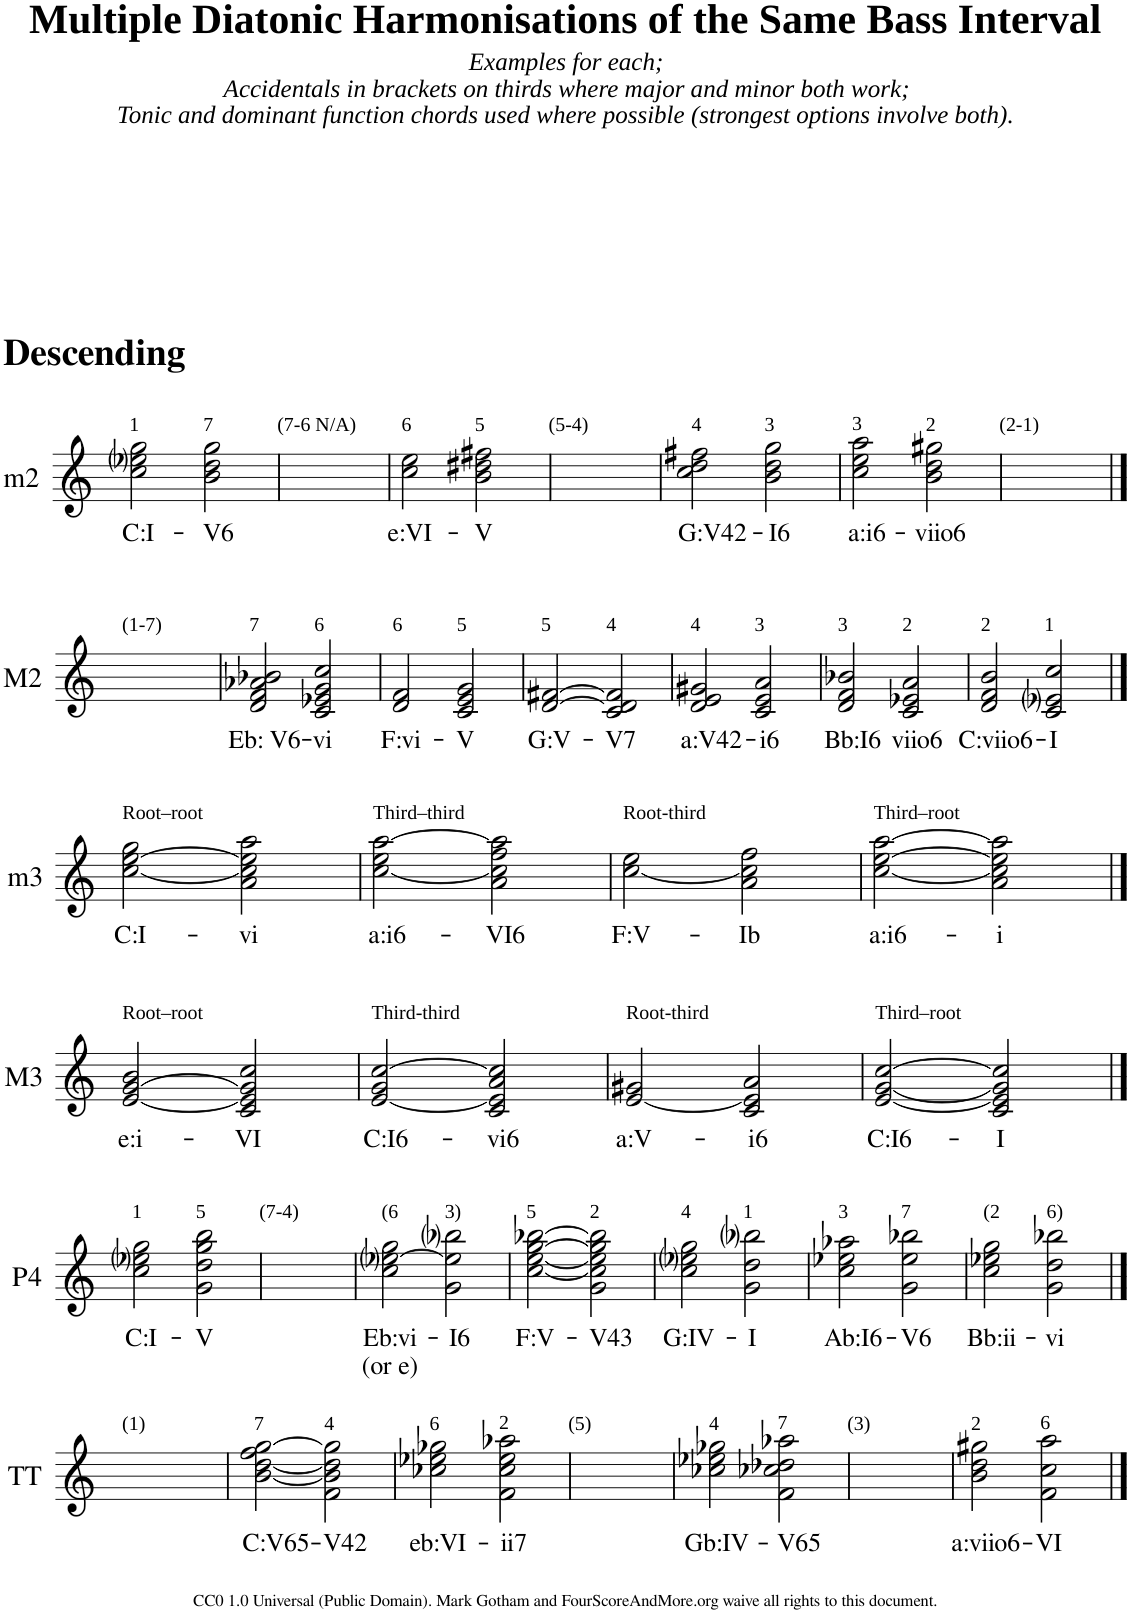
**kern	**text	**kern	**text	**text	**kern	**text	**kern	**text	**kern	**text	**kern	**text
*part6	*part6	*part5	*part5	*part5	*part4	*part4	*part3	*part3	*part2	*part2	*part1	*part1
*staff6	*staff6	*staff5	*staff5	*staff5	*staff4	*staff4	*staff3	*staff3	*staff2	*staff2	*staff1	*staff1
*I"TT	*	*I"P4	*	*	*I"M3	*	*I"m3	*	*I"M2	*	*I"m2	*
*I'TT	*	*I'P4	*	*	*I'M3	*	*I'm3	*	*I'M2	*	*I'm2	*
*stria5	*	*stria5	*	*	*stria5	*	*stria5	*	*stria5	*	*	*
*clefG2	*	*clefG2	*	*	*clefG2	*	*clefG2	*	*clefG2	*	*clefG2	*
*k[]	*	*k[]	*	*	*k[]	*	*k[]	*	*k[]	*	*k[]	*
=1	=1	=1	=1	=1	=1	=1	=1	=1	=1	=1	=1	=1
!	!	!	!	!	!	!	!	!	!	!	!LO:TX:a:B:t=Descending	!
!	!	!	!	!	!	!	!	!	!	!	!LO:TX:a:t=1	!
!	!	!	!	!	!	!	!	!	!	!	!	!LO:LY:b
1r	.	1r	.	.	1r	.	1r	.	1r	.	2cc\ 2ee-i\ 2gg\	C:I-
!	!	!	!	!	!	!	!	!	!	!	!LO:TX:a:t=7	!
!	!	!	!	!	!	!	!	!	!	!	!	!LO:LY:b
.	.	.	.	.	.	.	.	.	.	.	2b\ 2dd\ 2gg\	-V6
=2	=2	=2	=2	=2	=2	=2	=2	=2	=2	=2	=2	=2
!	!	!	!	!	!	!	!	!	!	!	!LO:TX:a:t=(7-6 N/A)	!
1r	.	1r	.	.	1r	.	1r	.	1r	.	1ryy	.
=3	=3	=3	=3	=3	=3	=3	=3	=3	=3	=3	=3	=3
!	!	!	!	!	!	!	!	!	!	!	!LO:TX:a:t=6	!
!	!	!	!	!	!	!	!	!	!	!	!	!LO:LY:b
1r	.	1r	.	.	1r	.	1r	.	1r	.	2cc\ 2ee\	e:VI-
!	!	!	!	!	!	!	!	!	!	!	!LO:TX:a:t=5	!
!	!	!	!	!	!	!	!	!	!	!	!	!LO:LY:b
.	.	.	.	.	.	.	.	.	.	.	2b\ 2dd#X\ 2ff#X\	-V
=4	=4	=4	=4	=4	=4	=4	=4	=4	=4	=4	=4	=4
!	!	!	!	!	!	!	!	!	!	!	!LO:TX:a:t=(5-4)	!
1r	.	1r	.	.	1r	.	1r	.	1r	.	1ryy	.
=5	=5	=5	=5	=5	=5	=5	=5	=5	=5	=5	=5	=5
!	!	!	!	!	!	!	!	!	!	!	!LO:TX:a:t=4	!
!	!	!	!	!	!	!	!	!	!	!	!	!LO:LY:b
1r	.	1r	.	.	1r	.	1r	.	1r	.	2cc\ 2dd\ 2ff#X\	-G:V42-
!	!	!	!	!	!	!	!	!	!	!	!LO:TX:a:t=3	!
!	!	!	!	!	!	!	!	!	!	!	!	!LO:LY:b
.	.	.	.	.	.	.	.	.	.	.	2b\ 2dd\ 2gg\	-I6
=6	=6	=6	=6	=6	=6	=6	=6	=6	=6	=6	=6	=6
!	!	!	!	!	!	!	!	!	!	!	!LO:TX:a:t=3	!
!	!	!	!	!	!	!	!	!	!	!	!	!LO:LY:b
1r	.	1r	.	.	1r	.	1r	.	1r	.	2cc\ 2ee\ 2aa\	a:i6-
!	!	!	!	!	!	!	!	!	!	!	!LO:TX:a:t=2	!
!	!	!	!	!	!	!	!	!	!	!	!	!LO:LY:b
.	.	.	.	.	.	.	.	.	.	.	2b\ 2dd\ 2gg#X\	-viio6
=7	=7	=7	=7	=7	=7	=7	=7	=7	=7	=7	=7	=7
!	!	!	!	!	!	!	!	!	!	!	!LO:TX:a:t=(2-1)	!
1r	.	1r	.	.	1r	.	1r	.	1r	.	1ryy	.
!!LO:LB:g=z
==8	==8	==8	==8	==8	==8	==8	==8	==8	==8	==8	==8	==8
!	!	!	!	!	!	!	!	!	!LO:TX:a:t=(1-7)	!	!	!
1r	.	1r	.	.	1r	.	1r	.	1ryy	.	1r	.
=9	=9	=9	=9	=9	=9	=9	=9	=9	=9	=9	=9	=9
!	!	!	!	!	!	!	!	!	!LO:TX:a:t=7	!	!	!
!	!	!	!	!	!	!	!	!	!	!LO:LY:b	!	!
1r	.	1r	.	.	1r	.	1r	.	2d/ 2f/ 2a-X/ 2b-X/	Eb: V6-	1r	.
!	!	!	!	!	!	!	!	!	!LO:TX:a:t=6	!	!	!
!	!	!	!	!	!	!	!	!	!	!LO:LY:b	!	!
.	.	.	.	.	.	.	.	.	2c/ 2e-X/ 2g/ 2cc/	-vi	.	.
=10	=10	=10	=10	=10	=10	=10	=10	=10	=10	=10	=10	=10
!	!	!	!	!	!	!	!	!	!LO:TX:a:t=6	!	!	!
!	!	!	!	!	!	!	!	!	!	!LO:LY:b	!	!
1r	.	1r	.	.	1r	.	1r	.	2d/ 2f/	F:vi-	1r	.
!	!	!	!	!	!	!	!	!	!LO:TX:a:t=5	!	!	!
!	!	!	!	!	!	!	!	!	!	!LO:LY:b	!	!
.	.	.	.	.	.	.	.	.	2c/ 2e/ 2g/	-V	.	.
=11	=11	=11	=11	=11	=11	=11	=11	=11	=11	=11	=11	=11
!	!	!	!	!	!	!	!	!	!LO:TX:a:t=5	!	!	!
!	!	!	!	!	!	!	!	!	!	!LO:LY:b	!	!
1r	.	1r	.	.	1r	.	1r	.	[>2d/ [>2f#X/	G:V-	1r	.
!	!	!	!	!	!	!	!	!	!LO:TX:a:t=4	!	!	!
!	!	!	!	!	!	!	!	!	!	!LO:LY:b	!	!
.	.	.	.	.	.	.	.	.	2c/ 2d/] 2f#/]	-V7	.	.
=12	=12	=12	=12	=12	=12	=12	=12	=12	=12	=12	=12	=12
!	!	!	!	!	!	!	!	!	!LO:TX:a:t=4	!	!	!
!	!	!	!	!	!	!	!	!	!	!LO:LY:b	!	!
1r	.	1r	.	.	1r	.	1r	.	2d/ 2e/ 2g#X/	a:V42-	1r	.
!	!	!	!	!	!	!	!	!	!LO:TX:a:t=3	!	!	!
!	!	!	!	!	!	!	!	!	!	!LO:LY:b	!	!
.	.	.	.	.	.	.	.	.	2c/ 2e/ 2a/	-i6	.	.
=13	=13	=13	=13	=13	=13	=13	=13	=13	=13	=13	=13	=13
!	!	!	!	!	!	!	!	!	!LO:TX:a:t=3	!	!	!
!	!	!	!	!	!	!	!	!	!	!LO:LY:b	!	!
1r	.	1r	.	.	1r	.	1r	.	2d/ 2f/ 2b-X/	Bb:I6	1r	.
!	!	!	!	!	!	!	!	!	!LO:TX:a:t=2	!	!	!
!	!	!	!	!	!	!	!	!	!	!LO:LY:b	!	!
.	.	.	.	.	.	.	.	.	2c/ 2e-X/ 2a/	viio6	.	.
=14	=14	=14	=14	=14	=14	=14	=14	=14	=14	=14	=14	=14
!	!	!	!	!	!	!	!	!	!LO:TX:a:t=2	!	!	!
!	!	!	!	!	!	!	!	!	!	!LO:LY:b	!	!
1r	.	1r	.	.	1r	.	1r	.	2d/ 2f/ 2b/	C:viio6-	1r	.
!	!	!	!	!	!	!	!	!	!LO:TX:a:t=1	!	!	!
!	!	!	!	!	!	!	!	!	!	!LO:LY:b	!	!
.	.	.	.	.	.	.	.	.	2c/ 2e-i/ 2cc/	-I	.	.
!!LO:LB:g=z
==15	==15	==15	==15	==15	==15	==15	==15	==15	==15	==15	==15	==15
!	!	!	!	!	!	!	!LO:TX:a:t=Root–root	!	!	!	!	!
!	!	!	!	!	!	!	!	!LO:LY:b	!	!	!	!
1r	.	1r	.	.	1r	.	[<2cc\ [>2ee\ 2gg\	C:I-	1r	.	1r	.
!	!	!	!	!	!	!	!	!LO:LY:b	!	!	!	!
.	.	.	.	.	.	.	2a\ 2cc\] 2ee\] 2aa\	-vi	.	.	.	.
=16	=16	=16	=16	=16	=16	=16	=16	=16	=16	=16	=16	=16
!	!	!	!	!	!	!	!LO:TX:a:t=Third–third	!	!	!	!	!
!	!	!	!	!	!	!	!	!LO:LY:b	!	!	!	!
1r	.	1r	.	.	1r	.	[2cc\ 2ee\ [2aa\	a:i6-	1r	.	1r	.
!	!	!	!	!	!	!	!	!LO:LY:b	!	!	!	!
.	.	.	.	.	.	.	2a\ 2cc\] 2ff\ 2aa\]	-VI6	.	.	.	.
=17	=17	=17	=17	=17	=17	=17	=17	=17	=17	=17	=17	=17
!	!	!	!	!	!	!	!LO:TX:a:t=Root-third	!	!	!	!	!
!	!	!	!	!	!	!	!	!LO:LY:b	!	!	!	!
1r	.	1r	.	.	1r	.	[2cc\ 2ee\	F:V-	1r	.	1r	.
!	!	!	!	!	!	!	!	!LO:LY:b	!	!	!	!
.	.	.	.	.	.	.	2a\ 2cc\] 2ff\	Ib	.	.	.	.
=18	=18	=18	=18	=18	=18	=18	=18	=18	=18	=18	=18	=18
!	!	!	!	!	!	!	!LO:TX:a:t=Third–root	!	!	!	!	!
!	!	!	!	!	!	!	!	!LO:LY:b	!	!	!	!
1r	.	1r	.	.	1r	.	[<2cc\ [>2ee\ [>2aa\	a:i6-	1r	.	1r	.
!	!	!	!	!	!	!	!	!LO:LY:b	!	!	!	!
.	.	.	.	.	.	.	2a\ 2cc\] 2ee\] 2aa\]	-i	.	.	.	.
!!LO:LB:g=z
==19	==19	==19	==19	==19	==19	==19	==19	==19	==19	==19	==19	==19
!	!	!	!	!	!LO:TX:a:t=Root–root	!	!	!	!	!	!	!
!	!	!	!	!	!	!LO:LY:b	!	!	!	!	!	!
1r	.	1r	.	.	[<2e/ [>2g/ 2b/	e:i-	1r	.	1r	.	1r	.
!	!	!	!	!	!	!LO:LY:b	!	!	!	!	!	!
.	.	.	.	.	2c/ 2e/] 2g/] 2cc/	-VI	.	.	.	.	.	.
=20	=20	=20	=20	=20	=20	=20	=20	=20	=20	=20	=20	=20
!	!	!	!	!	!LO:TX:a:t=Third-third	!	!	!	!	!	!	!
!	!	!	!	!	!	!LO:LY:b	!	!	!	!	!	!
1r	.	1r	.	.	[<2e/ 2g/ [2cc/	C:I6-	1r	.	1r	.	1r	.
!	!	!	!	!	!	!LO:LY:b	!	!	!	!	!	!
.	.	.	.	.	2c/ 2e/] 2a/ 2cc/]	-vi6	.	.	.	.	.	.
=21	=21	=21	=21	=21	=21	=21	=21	=21	=21	=21	=21	=21
!	!	!	!	!	!LO:TX:a:t=Root-third	!	!	!	!	!	!	!
!	!	!	!	!	!	!LO:LY:b	!	!	!	!	!	!
1r	.	1r	.	.	[2e/ 2g#X/	a:V-	1r	.	1r	.	1r	.
!	!	!	!	!	!	!LO:LY:b	!	!	!	!	!	!
.	.	.	.	.	2c/ 2e/] 2a/	i6	.	.	.	.	.	.
=22	=22	=22	=22	=22	=22	=22	=22	=22	=22	=22	=22	=22
!	!	!	!	!	!LO:TX:a:t=Third–root	!	!	!	!	!	!	!
!	!	!	!	!	!	!LO:LY:b	!	!	!	!	!	!
1r	.	1r	.	.	[<2e/ [<2g/ [>2cc/	C:I6-	1r	.	1r	.	1r	.
!	!	!	!	!	!	!LO:LY:b	!	!	!	!	!	!
.	.	.	.	.	2c/ 2e/] 2g/] 2cc/]	-I	.	.	.	.	.	.
!!LO:LB:g=z
==23	==23	==23	==23	==23	==23	==23	==23	==23	==23	==23	==23	==23
!	!	!LO:TX:a:t=1	!	!	!	!	!	!	!	!	!	!
!	!	!	!LO:LY:b	!	!	!	!	!	!	!	!	!
1r	.	2cc\ 2ee-i\ 2gg\	C:I-	.	1r	.	1r	.	1r	.	1r	.
!	!	!LO:TX:a:t=5	!	!	!	!	!	!	!	!	!	!
!	!	!	!LO:LY:b	!	!	!	!	!	!	!	!	!
.	.	2g\ 2dd\ 2gg\ 2bb\	-V	.	.	.	.	.	.	.	.	.
=24	=24	=24	=24	=24	=24	=24	=24	=24	=24	=24	=24	=24
!	!	!LO:TX:a:t=(7-4)	!	!	!	!	!	!	!	!	!	!
1r	.	1ryy	.	.	1r	.	1r	.	1r	.	1r	.
=25	=25	=25	=25	=25	=25	=25	=25	=25	=25	=25	=25	=25
!	!	!LO:TX:a:t=(6	!	!	!	!	!	!	!	!	!	!
!	!	!	!LO:LY:b	!LO:LY:b	!	!	!	!	!	!	!	!
1r	.	2cc\ [2ee-i\ 2gg\	Eb:vi-	(or e)	1r	.	1r	.	1r	.	1r	.
!	!	!LO:TX:a:t=3)	!	!	!	!	!	!	!	!	!	!
!	!	!	!LO:LY:b	!	!	!	!	!	!	!	!	!
.	.	2g\ 2ee-\] 2bb-i\	-I6	.	.	.	.	.	.	.	.	.
=26	=26	=26	=26	=26	=26	=26	=26	=26	=26	=26	=26	=26
!	!	!LO:TX:a:t=5	!	!	!	!	!	!	!	!	!	!
!	!	!	!LO:LY:b	!	!	!	!	!	!	!	!	!
1r	.	[2cc\ [2ee\ [2gg\ [2bb-X\	F:V-	.	1r	.	1r	.	1r	.	1r	.
!	!	!LO:TX:a:t=2	!	!	!	!	!	!	!	!	!	!
!	!	!	!LO:LY:b	!	!	!	!	!	!	!	!	!
.	.	2g\ 2cc\] 2ee\] 2gg\] 2bb-\]	V43	.	.	.	.	.	.	.	.	.
=27	=27	=27	=27	=27	=27	=27	=27	=27	=27	=27	=27	=27
!	!	!LO:TX:a:t=4	!	!	!	!	!	!	!	!	!	!
!	!	!	!LO:LY:b	!	!	!	!	!	!	!	!	!
1r	.	2cc\ 2ee-i\ 2gg\	G:IV-	.	1r	.	1r	.	1r	.	1r	.
!	!	!LO:TX:a:t=1	!	!	!	!	!	!	!	!	!	!
!	!	!	!LO:LY:b	!	!	!	!	!	!	!	!	!
.	.	2g\ 2dd\ 2bb-i\	-I	.	.	.	.	.	.	.	.	.
=28	=28	=28	=28	=28	=28	=28	=28	=28	=28	=28	=28	=28
!	!	!LO:TX:a:t=3	!	!	!	!	!	!	!	!	!	!
!	!	!	!LO:LY:b	!	!	!	!	!	!	!	!	!
1r	.	2cc\ 2ee-X\ 2aa-X\	Ab:I6-	.	1r	.	1r	.	1r	.	1r	.
!	!	!LO:TX:a:t=7	!	!	!	!	!	!	!	!	!	!
!	!	!	!LO:LY:b	!	!	!	!	!	!	!	!	!
.	.	2g\ 2ee-\ 2bb-X\	-V6	.	.	.	.	.	.	.	.	.
=29	=29	=29	=29	=29	=29	=29	=29	=29	=29	=29	=29	=29
!	!	!LO:TX:a:t=(2	!	!	!	!	!	!	!	!	!	!
!	!	!	!LO:LY:b	!	!	!	!	!	!	!	!	!
1r	.	2cc\ 2ee-X\ 2gg\	Bb:ii-	.	1r	.	1r	.	1r	.	1r	.
!	!	!LO:TX:a:t=6)	!	!	!	!	!	!	!	!	!	!
!	!	!	!LO:LY:b	!	!	!	!	!	!	!	!	!
.	.	2g\ 2dd\ 2bb-X\	vi	.	.	.	.	.	.	.	.	.
!!LO:LB:g=z
==30	==30	==30	==30	==30	==30	==30	==30	==30	==30	==30	==30	==30
!LO:TX:a:t=(1)	!	!	!	!	!	!	!	!	!	!	!	!
1ryy	.	1r	.	.	1r	.	1r	.	1r	.	1r	.
=31	=31	=31	=31	=31	=31	=31	=31	=31	=31	=31	=31	=31
!LO:TX:a:t=7	!	!	!	!	!	!	!	!	!	!	!	!
!	!LO:LY:b	!	!	!	!	!	!	!	!	!	!	!
[2b\ [<2dd\ 2ff\ [>2gg\	C:V65-	1r	.	.	1r	.	1r	.	1r	.	1r	.
!LO:TX:a:t=4	!	!	!	!	!	!	!	!	!	!	!	!
!	!LO:LY:b	!	!	!	!	!	!	!	!	!	!	!
2f\ 2b\] 2dd\] 2gg\]	V42	.	.	.	.	.	.	.	.	.	.	.
=32	=32	=32	=32	=32	=32	=32	=32	=32	=32	=32	=32	=32
!LO:TX:a:t=6	!	!	!	!	!	!	!	!	!	!	!	!
!	!LO:LY:b	!	!	!	!	!	!	!	!	!	!	!
2cc-X\ 2ee-X\ 2gg-X\	eb:VI-	1r	.	.	1r	.	1r	.	1r	.	1r	.
!LO:TX:a:t=2	!	!	!	!	!	!	!	!	!	!	!	!
!	!LO:LY:b	!	!	!	!	!	!	!	!	!	!	!
2f\ 2cc-\ 2ee-\ 2aa-X\	ii7	.	.	.	.	.	.	.	.	.	.	.
=33	=33	=33	=33	=33	=33	=33	=33	=33	=33	=33	=33	=33
!LO:TX:a:t=(5)	!	!	!	!	!	!	!	!	!	!	!	!
1ryy	.	1r	.	.	1r	.	1r	.	1r	.	1r	.
=34	=34	=34	=34	=34	=34	=34	=34	=34	=34	=34	=34	=34
!LO:TX:a:t=4	!	!	!	!	!	!	!	!	!	!	!	!
!	!LO:LY:b	!	!	!	!	!	!	!	!	!	!	!
2cc-X\ 2ee-X\ 2gg-X\	Gb:IV-	1r	.	.	1r	.	1r	.	1r	.	1r	.
!LO:TX:a:t=7	!	!	!	!	!	!	!	!	!	!	!	!
!	!LO:LY:b	!	!	!	!	!	!	!	!	!	!	!
2f\ 2cc-X\ 2dd-X\ 2aa-X\	V65	.	.	.	.	.	.	.	.	.	.	.
=35	=35	=35	=35	=35	=35	=35	=35	=35	=35	=35	=35	=35
!LO:TX:a:t=(3)	!	!	!	!	!	!	!	!	!	!	!	!
1ryy	.	1r	.	.	1r	.	1r	.	1r	.	1r	.
=36	=36	=36	=36	=36	=36	=36	=36	=36	=36	=36	=36	=36
!LO:TX:a:t=2	!	!	!	!	!	!	!	!	!	!	!	!
!	!LO:LY:b	!	!	!	!	!	!	!	!	!	!	!
2b\ 2dd\ 2gg#X\	a:viio6-	1r	.	.	1r	.	1r	.	1r	.	1r	.
!LO:TX:a:t=6	!	!	!	!	!	!	!	!	!	!	!	!
!	!LO:LY:b	!	!	!	!	!	!	!	!	!	!	!
2f\ 2cc\ 2aa\	VI	.	.	.	.	.	.	.	.	.	.	.
==	==	==	==	==	==	==	==	==	==	==	==	==
*-	*-	*-	*-	*-	*-	*-	*-	*-	*-	*-	*-	*-
